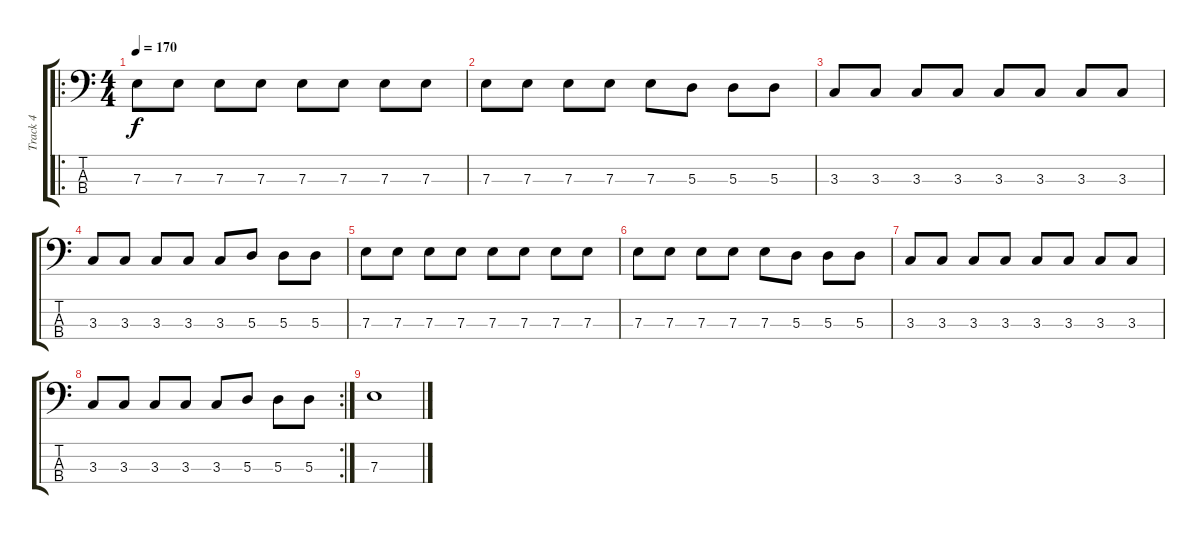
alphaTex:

\track ("Track 4" "Track 4") {instrument electricbassfinger bank 211}
\staff {score tabs}
\tuning (G2 D2 A1 E1) {hide}
\ro
\ts (4 4)
\tempo 170
\clef f4
\ks c
7.3.8{dy f} 7.3.8 7.3.8 7.3.8 7.3.8 7.3.8 7.3.8 7.3.8 |
7.3.8 7.3.8 7.3.8 7.3.8 7.3.8 5.3.8 5.3.8 5.3.8 |
3.3.8 3.3.8 3.3.8 3.3.8 3.3.8 3.3.8 3.3.8 3.3.8 |
3.3.8 3.3.8 3.3.8 3.3.8 3.3.8 5.3.8 5.3.8 5.3.8 |
7.3.8 7.3.8 7.3.8 7.3.8 7.3.8 7.3.8 7.3.8 7.3.8 |
7.3.8 7.3.8 7.3.8 7.3.8 7.3.8 5.3.8 5.3.8 5.3.8 |
3.3.8 3.3.8 3.3.8 3.3.8 3.3.8 3.3.8 3.3.8 3.3.8 |
\rc 2
3.3.8 3.3.8 3.3.8 3.3.8 3.3.8 5.3.8 5.3.8 5.3.8 |
7.3.1
